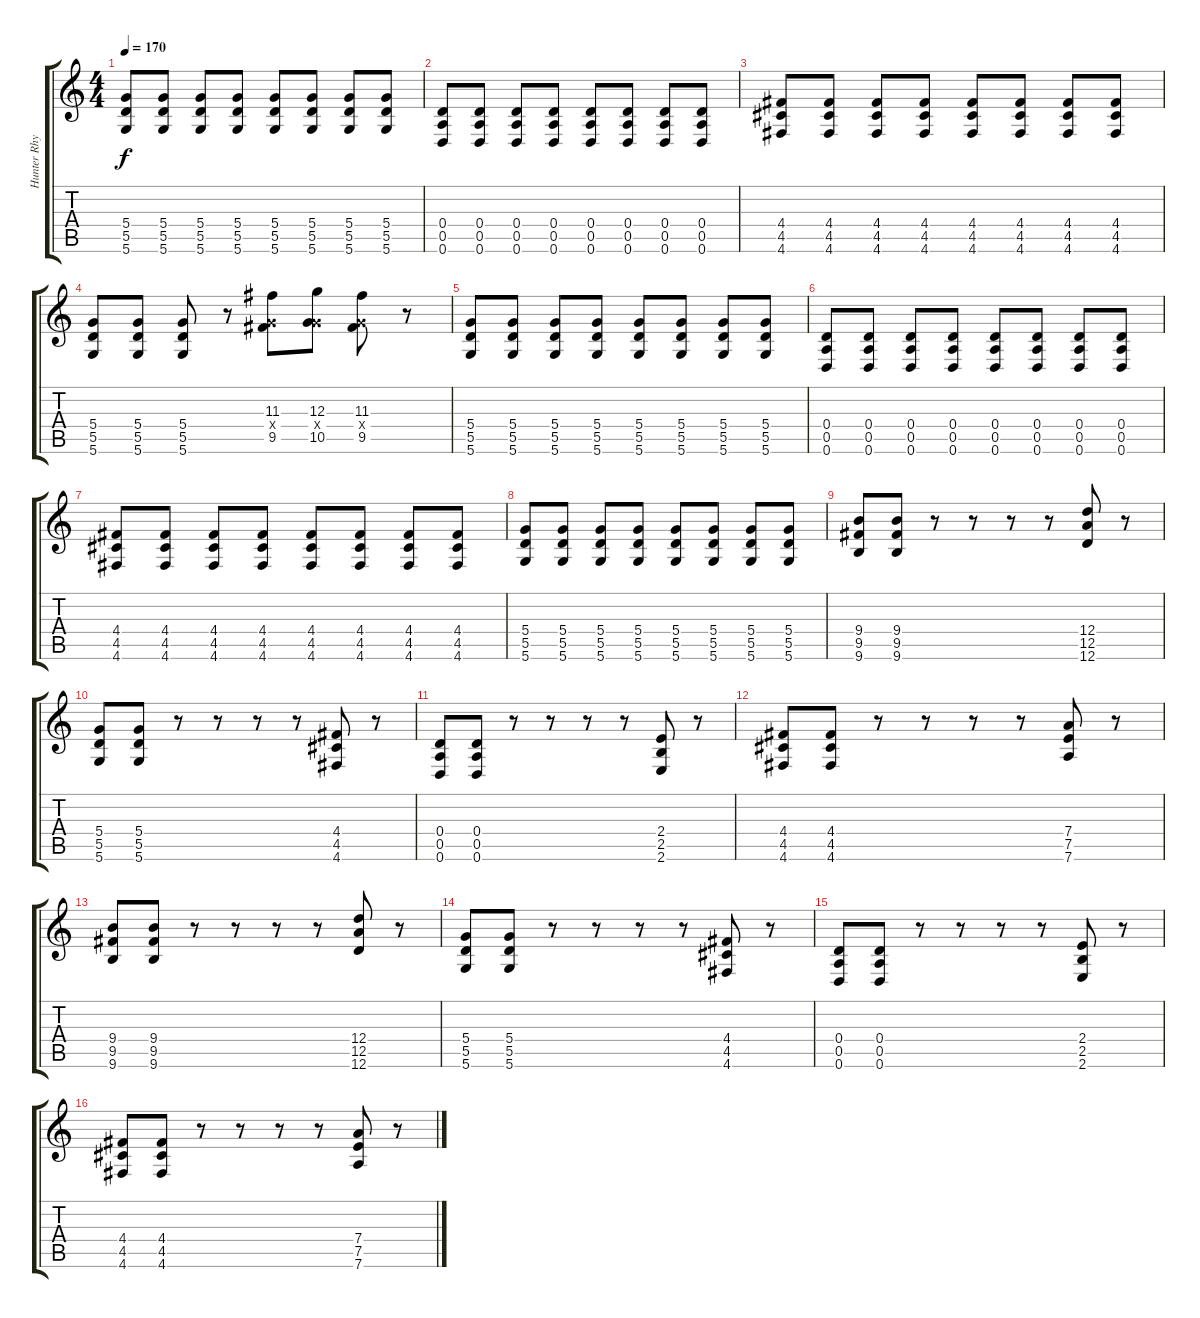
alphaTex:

\track ("Hunter Rhythm" "Hunter Rhy") {instrument overdrivenguitar}
\staff {score tabs}
\tuning (E4 B3 G3 D3 A2 D2) {hide}
\ts (4 4)
\tempo 170
\clef g2
\ks c
(5.4 5.5 5.6).8{dy f} (5.4 5.5 5.6).8 (5.4 5.5 5.6).8 (5.4 5.5 5.6).8 (5.4 5.5 5.6).8 (5.4 5.5 5.6).8 (5.4 5.5 5.6).8 (5.4 5.5 5.6).8 |
(0.4 0.5 0.6).8 (0.4 0.5 0.6).8 (0.4 0.5 0.6).8 (0.4 0.5 0.6).8 (0.4 0.5 0.6).8 (0.4 0.5 0.6).8 (0.4 0.5 0.6).8 (0.4 0.5 0.6).8 |
(4.4 4.5 4.6).8 (4.4 4.5 4.6).8 (4.4 4.5 4.6).8 (4.4 4.5 4.6).8 (4.4 4.5 4.6).8 (4.4 4.5 4.6).8 (4.4 4.5 4.6).8 (4.4 4.5 4.6).8 |
(5.4 5.5 5.6).8 (5.4 5.5 5.6).8 (5.4 5.5 5.6).8 r.8 (11.3 5.4{x} 9.5).8 (12.3 5.4{x} 10.5).8 (11.3 5.4{x} 9.5).8 r.8 |
(5.4 5.5 5.6).8 (5.4 5.5 5.6).8 (5.4 5.5 5.6).8 (5.4 5.5 5.6).8 (5.4 5.5 5.6).8 (5.4 5.5 5.6).8 (5.4 5.5 5.6).8 (5.4 5.5 5.6).8 |
(0.4 0.5 0.6).8 (0.4 0.5 0.6).8 (0.4 0.5 0.6).8 (0.4 0.5 0.6).8 (0.4 0.5 0.6).8 (0.4 0.5 0.6).8 (0.4 0.5 0.6).8 (0.4 0.5 0.6).8 |
(4.4 4.5 4.6).8 (4.4 4.5 4.6).8 (4.4 4.5 4.6).8 (4.4 4.5 4.6).8 (4.4 4.5 4.6).8 (4.4 4.5 4.6).8 (4.4 4.5 4.6).8 (4.4 4.5 4.6).8 |
(5.4 5.5 5.6).8 (5.4 5.5 5.6).8 (5.4 5.5 5.6).8 (5.4 5.5 5.6).8 (5.4 5.5 5.6).8 (5.4 5.5 5.6).8 (5.4 5.5 5.6).8 (5.4 5.5 5.6).8 |
(9.4 9.5 9.6).8 (9.4 9.5 9.6).8 r.8 r.8 r.8 r.8 (12.4 12.5 12.6).8 r.8 |
(5.4 5.5 5.6).8 (5.4 5.5 5.6).8 r.8 r.8 r.8 r.8 (4.4 4.5 4.6).8 r.8 |
(0.4 0.5 0.6).8 (0.4 0.5 0.6).8 r.8 r.8 r.8 r.8 (2.4 2.5 2.6).8 r.8 |
(4.4 4.5 4.6).8 (4.4 4.5 4.6).8 r.8 r.8 r.8 r.8 (7.4 7.5 7.6).8 r.8 |
(9.4 9.5 9.6).8 (9.4 9.5 9.6).8 r.8 r.8 r.8 r.8 (12.4 12.5 12.6).8 r.8 |
(5.4 5.5 5.6).8 (5.4 5.5 5.6).8 r.8 r.8 r.8 r.8 (4.4 4.5 4.6).8 r.8 |
(0.4 0.5 0.6).8 (0.4 0.5 0.6).8 r.8 r.8 r.8 r.8 (2.4 2.5 2.6).8 r.8 |
(4.4 4.5 4.6).8 (4.4 4.5 4.6).8 r.8 r.8 r.8 r.8 (7.4 7.5 7.6).8 r.8
